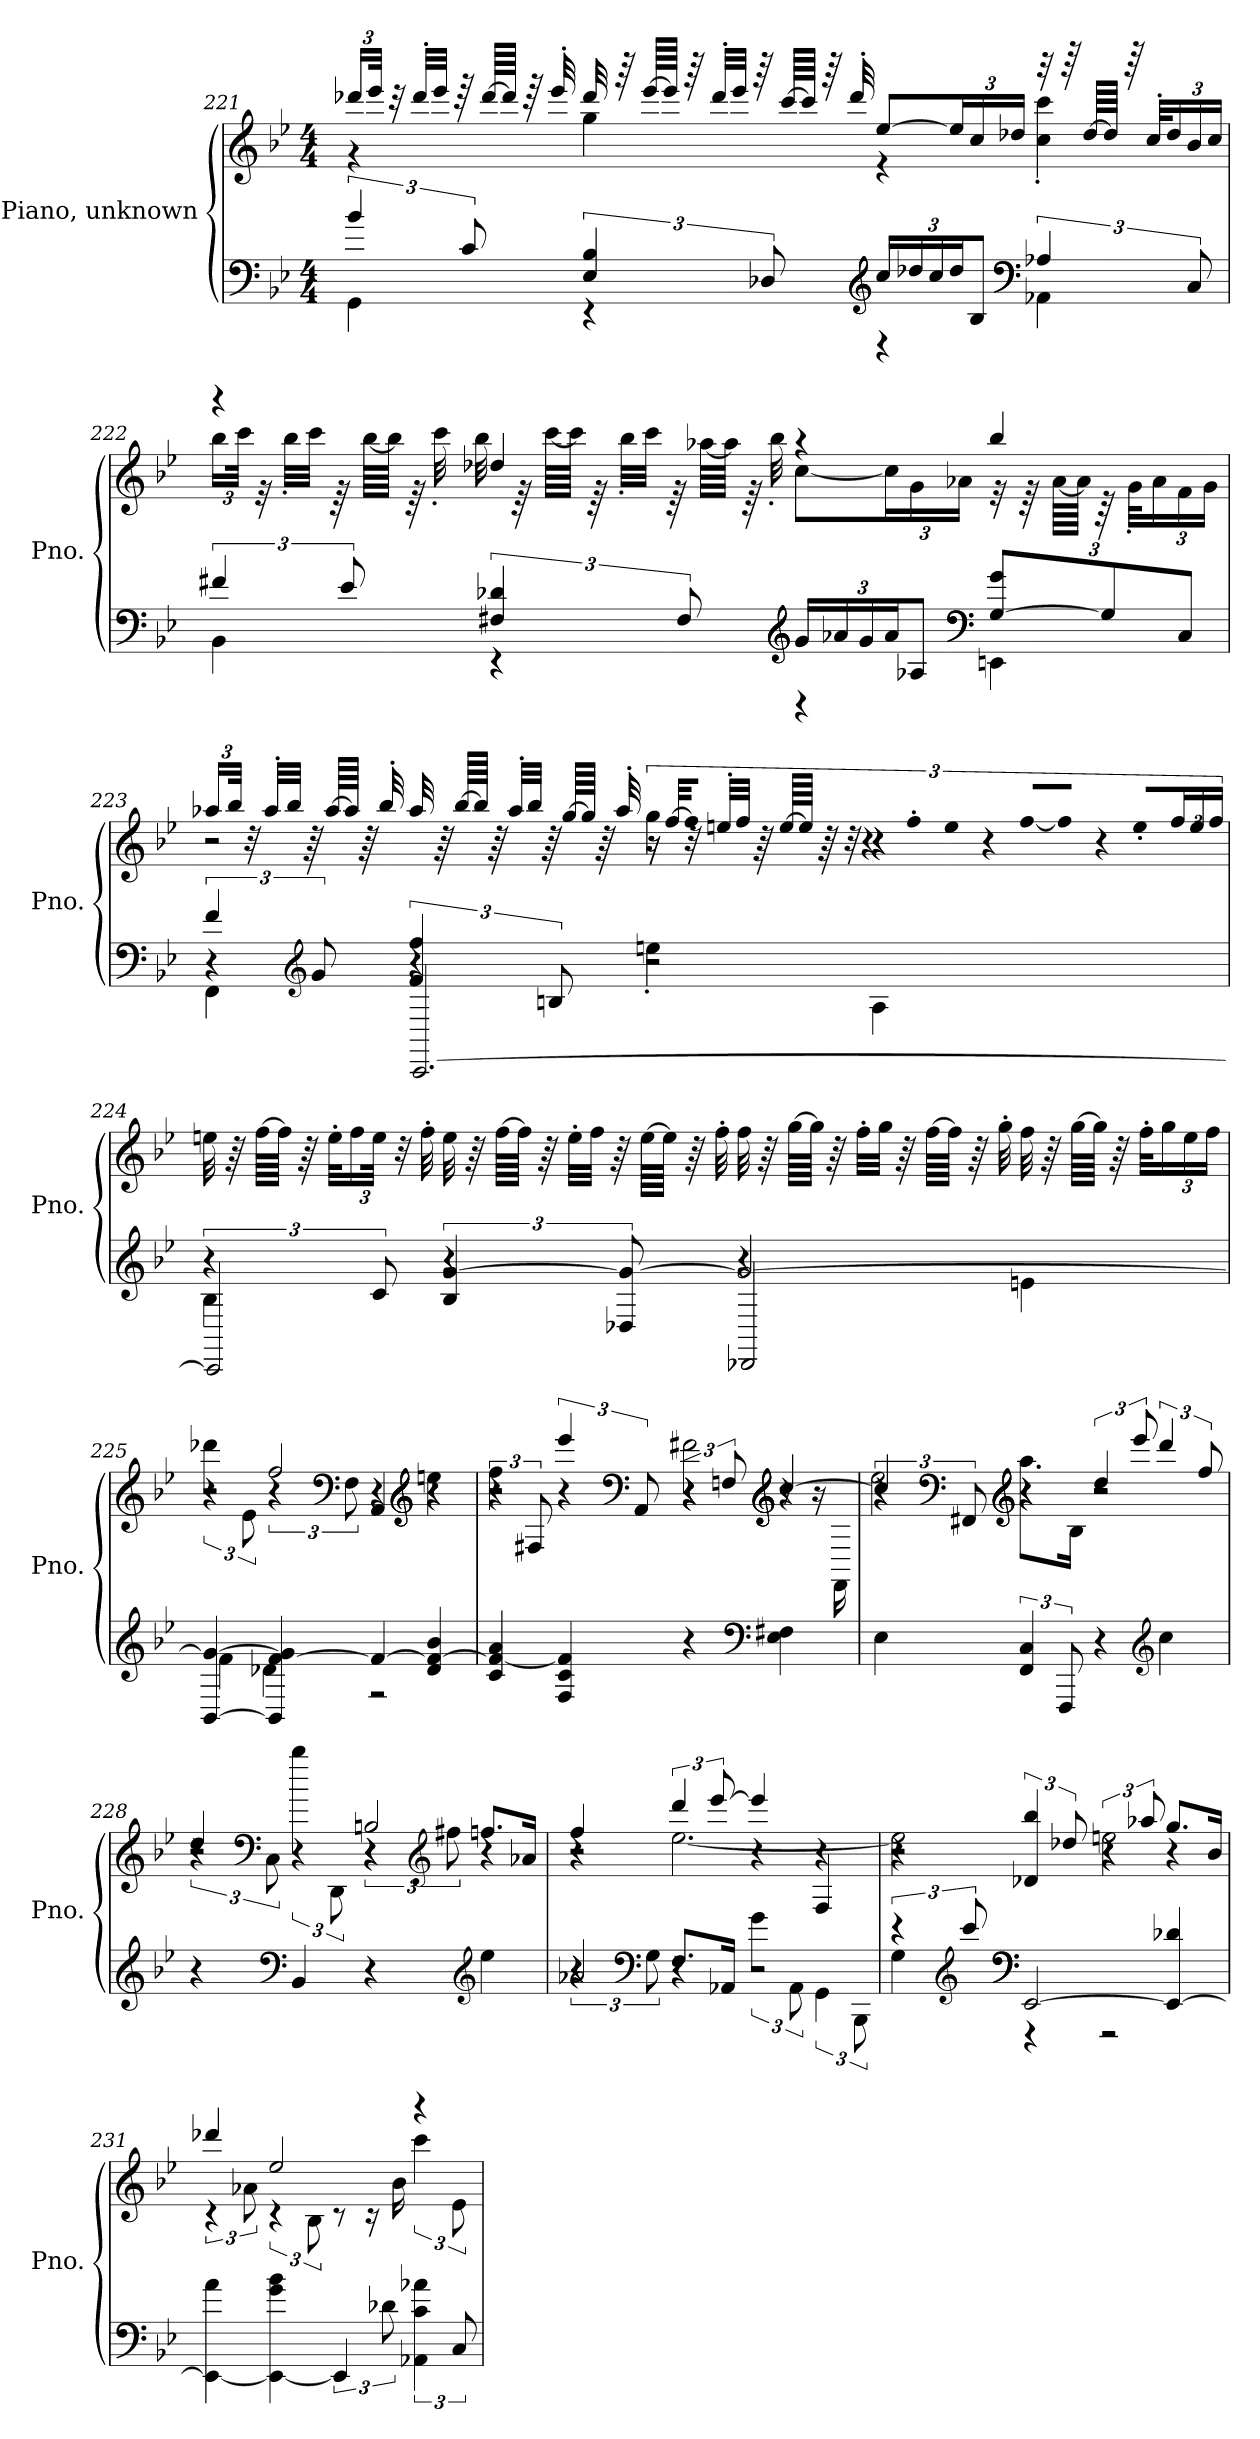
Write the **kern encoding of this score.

**kern	**kern
*part1	*part1
*staff2	*staff1
*I"Piano, unknown	*
*I'Pno.	*
!!LO:LB:g=z
*clefF4	*clefG2
*k[b-e-]	*k[b-e-]
*M4/4	*M4/4
=221	=221
*^	*
*	*	*Xbrackettup
*	*	*^
6b-/	4GG\	24ddd-X/LL	4r
.	.	48eee-/JJk	.
.	.	32r	.
.	.	32ddd-'/LLL	.
.	.	32eee-/JJJ	.
.	.	64r	.
12c/	.	.	.
.	.	[64ddd-/LLLL	.
.	.	64ddd-/JJJJ]	.
.	.	64r	.
.	.	32eee-'/	.
6E-/ 6B-/	4r	32ddd-/	4gg\
.	.	64r	.
.	.	[64eee-/LLLL	.
.	.	64eee-/JJJJ]	.
.	.	64r	.
.	.	32ddd-'/LLL	.
.	.	32eee-/JJJ	.
.	.	64r	.
12D-X/	.	.	.
.	.	[64ccc/LLLL	.
.	.	64ccc/JJJJ]	.
.	.	64r	.
.	.	32ddd-'/	.
*clefG2	*	*	*
*Xbrackettup	*	*	*
24cc/LL	4r	[8ee-/L	4r
24dd-X/	.	.	.
24cc/	.	.	.
24dd-/J	.	24ee-/L]	.
12B-/J	.	24cc/	.
.	.	24dd-X/JJ	.
*clefF4	*	*	*
*brackettup	*	*	*
6A-X/	4AA-X\	32r	4cc\' 4ccc\'
.	.	64r	.
.	.	[64dd-/LLLL	.
.	.	64dd-/JJJJ]	.
.	.	64r	.
.	.	32cc'/KLL	.
.	.	24dd-/	.
12C/	.	24b-/	.
.	.	24cc/JJ	.
!!LO:LB:g=z	!!
=222	=222	=222	=222
6f#X/	4BB-\	4r	24bb-\LL
.	.	.	48ccc\JJk
.	.	.	32r
.	.	.	32bb-'\LLL
.	.	.	32ccc\JJJ
.	.	.	64r
12e-/	.	.	.
.	.	.	[64bb-\LLLL
.	.	.	64bb-\JJJJ]
.	.	.	64r
.	.	.	32ccc'\
6F#X/ 6d-X/	4r	4dd-X/	32bb-\
.	.	.	64r
.	.	.	[64ccc\LLLL
.	.	.	64ccc\JJJJ]
.	.	.	64r
.	.	.	32bb-'\LLL
.	.	.	32ccc\JJJ
.	.	.	64r
12F#/	.	.	.
.	.	.	[64aa-X\LLLL
.	.	.	64aa-\JJJJ]
.	.	.	64r
.	.	.	32bb-'\
*clefG2	*	*	*
*Xbrackettup	*	*	*
24g/LL	4r	4r	[8cc\L
24a-X/	.	.	.
24g/	.	.	.
24a-/J	.	.	24cc\L]
12A-X/J	.	.	24g\
.	.	.	24a-X\JJ
*clefF4	*	*	*
[12G/ 12g/L	4EEn\	4bb-/	32r
.	.	.	64r
.	.	.	[64a-\LLLL
.	.	.	64a-\JJJJ]
.	.	.	64r
12G/]	.	.	.
.	.	.	32g'\KLL
.	.	.	24a-\
12C/J	.	.	24f\
.	.	.	24g\JJ
*v	*v	*	*
*	*v	*v
!!LO:LB:g=z
=223	=223
*brackettup	*
*^	*^
*	*^	*	*^
6f/	4FF\	4r	24aa-X/LL	2r	2r
.	.	.	48bb-/JJk	.	.
.	.	.	32r	.	.
.	.	.	32aa-'/LLL	.	.
.	.	.	32bb-/JJJ	.	.
.	.	.	64r	.	.
*clefG2	*	*	*	*	*
12g/	.	.	.	.	.
.	.	.	[64aa-/LLLL	.	.
.	.	.	64aa-/JJJJ]	.	.
.	.	.	64r	.	.
.	.	.	32bb-'/	.	.
6f/ 6ff/	4r	[2.CC/	32aa-/	.	.
.	.	.	64r	.	.
.	.	.	[64bb-/LLLL	.	.
.	.	.	64bb-/JJJJ]	.	.
.	.	.	64r	.	.
.	.	.	32aa-'/LLL	.	.
.	.	.	32bb-/JJJ	.	.
.	.	.	64r	.	.
12Bn/	.	.	.	.	.
.	.	.	[64gg/LLLL	.	.
.	.	.	64gg/JJJJ]	.	.
.	.	.	64r	.	.
.	.	.	32aa-'/	.	.
*	*	*	*brackettup	*	*
2r	4een'\	.	24r	4gg\	16r
.	.	.	[48ff/KKL	.	.
.	.	.	8ff/J]	.	32r
.	.	.	.	.	32een'/LLL
.	.	.	.	.	32ff/JJJ
.	.	.	.	.	64r
.	.	.	.	.	[64ee/LLLL
.	.	.	32r	.	64ee/JJJJ]
.	.	.	.	.	64r
.	.	.	32ff'/	.	32r
.	4A\	.	32ee/	4r	4r
.	.	.	64r	.	.
.	.	.	[64ff/LLLL	.	.
.	.	.	64ff/JJJJ]	.	.
.	.	.	64r	.	.
.	.	.	32ee'/KLL	.	.
*	*	*	*Xbrackettup	*	*
.	.	.	24ff/	.	.
.	.	.	24ee/	.	.
.	.	.	24ff/JJ	.	.
*	*	*	*v	*v	*v
!!LO:PB:g=z
=224	=224	=224	=224
6r	4B-\	2CC/]	32een\
.	.	.	64r
.	.	.	[64ff\LLLL
.	.	.	64ff\JJJJ]
.	.	.	64r
.	.	.	32ee'\KLL
.	.	.	24ff\
12c/	.	.	48ee\JJk
.	.	.	32r
.	.	.	32ff'\
6B-/ [6g/	4r	.	32ee\
.	.	.	64r
.	.	.	[64ff\LLLL
.	.	.	64ff\JJJJ]
.	.	.	64r
.	.	.	32ee'\LLL
.	.	.	32ff\JJJ
.	.	.	64r
12D-X/ 12g/_	.	.	.
.	.	.	[64ee\LLLL
.	.	.	64ee\JJJJ]
.	.	.	64r
.	.	.	32ff'\
2g/_	4r	2DD-X/	32ff\
.	.	.	64r
.	.	.	[64gg\LLLL
.	.	.	64gg\JJJJ]
.	.	.	64r
.	.	.	32ff'\LLL
.	.	.	32gg\JJJ
.	.	.	64r
.	.	.	[64ff\LLLL
.	.	.	64ff\JJJJ]
.	.	.	64r
.	.	.	32gg'\
.	4en\	.	32ff\
.	.	.	64r
.	.	.	[64gg\LLLL
.	.	.	64gg\JJJJ]
.	.	.	64r
.	.	.	32ff'\KLL
.	.	.	24gg\
.	.	.	24ee\
.	.	.	24ff\JJ
*	*v	*v	*
!!LO:LB:g=z
=225	=225	=225
*	*	*^
*	*	*	*brackettup
*	*	*	*^
[4BB-/ 4g/_	4f\	4r	6ddd-X\	2r
.	.	.	12e-\	.
4BB-/] [4f/ 4g/]	4d-X\	2ff/	6r	.
*	*	*clefF4	*	*
.	.	.	12F\	.
4f/_	2r	.	4r	4AA/
*	*	*clefG2	*	*
4d-/ 4f/_ 4b-/	.	4r	4een\	4r
*v	*v	*	*	*
=226	=226	=226	=226
*	*	*	*^
4c/ 4f/_ 4a/	2r	2r	6r	4ff\
.	.	.	12F#X/	.
4F/ 4c/ 4f/]	.	.	6eee-/	4r
*	*clefF4	*	*	*
.	.	.	12AA/	.
4r	4r	2f#X\	6r	4r
.	.	.	12Fn/	.
*clefF4	*clefG2	*	*	*
4E-\ 4F#X\	[4cc/	.	4r	8r
.	.	.	.	16r
.	.	.	.	16FF\
!!LO:LB:g=z	!!	!!	!!
=227	=227	=227	=227	=227
4E-\	4cc/]	2ee-\	6r	4r
*	*clefF4	*	*	*
.	.	.	12FF#X/	.
*	*clefG2	*	*	*
6FF/ 6C/	4r	.	4r	8.aa\L
12FFF/	.	.	.	.
.	.	.	.	16B-\Jk
4r	2r	2r	6dd/	2r
.	.	.	12eee-/	.
*clefG2	*	*	*	*
4cc\	.	.	6ddd/	.
.	.	.	12ff/	.
*	*	*	*v	*v
=228	=228	=228	=228
4r	4dd/	6r	2r
*	*clefF4	*	*
.	.	12C\	.
*clefF4	*	*	*
4BB-/	4r	6bb-\	.
.	.	12DD\	.
4r	4r	6r	2Bn/
*	*clefG2	*	*
.	.	12ff#X\	.
*clefG2	*	*	*
4ee-\	8.ffn/L	4r	.
.	16a-X/Jk	.	.
!!LO:LB:g=z	!!	!!
=229	=229	=229	=229
*^	*	*	*
*	*^	*	*	*
2a-X/	6r	4r	4ff/	4r	2r
*clefF4	*	*	*	*	*
.	12G\	.	.	.	.
.	4r	8.F/L	6ddd/	[2.ee-\	.
.	.	.	[12eee-/	.	.
.	.	16AA-X/Jk	.	.	.
2r	6g\	2r	4eee-/]	.	4r
.	12AA-\	.	.	.	.
.	6GG\	.	4r	.	4F/
.	12BBB-\	.	.	.	.
*	*v	*v	*	*	*
=230	=230	=230	=230	=230
6r	4G\	4r	2ee-\]	2r
*clefG2	*	*	*	*
12ccc/	.	.	.	.
*clefF4	*	*	*	*
[2EE-/	4r	6d-X/ 6bb-/	.	.
.	.	12dd-X/	.	.
.	2r	6r	2een\	4r
.	.	12aa-X/	.	.
4EE-/_ 4d-X/	.	4r	.	8.gg/L
.	.	.	.	16b-/Jk
*v	*v	*	*	*
*	*	*v	*v
=231	=231	=231
4EE-\_ 4a\	4ddd-X/	6r
.	.	12a-X\
4EE-\_ 4g\ 4b-\	2ee-/	6r
.	.	12B-\
6EE-/]	.	8r
.	.	16r
12d-X\	.	.
.	.	16b-\
6AA-X\ 6c\ 6a-X\	4r	6ccc\
12C/	.	12e-\
*	*v	*v
=	=
*-	*-
